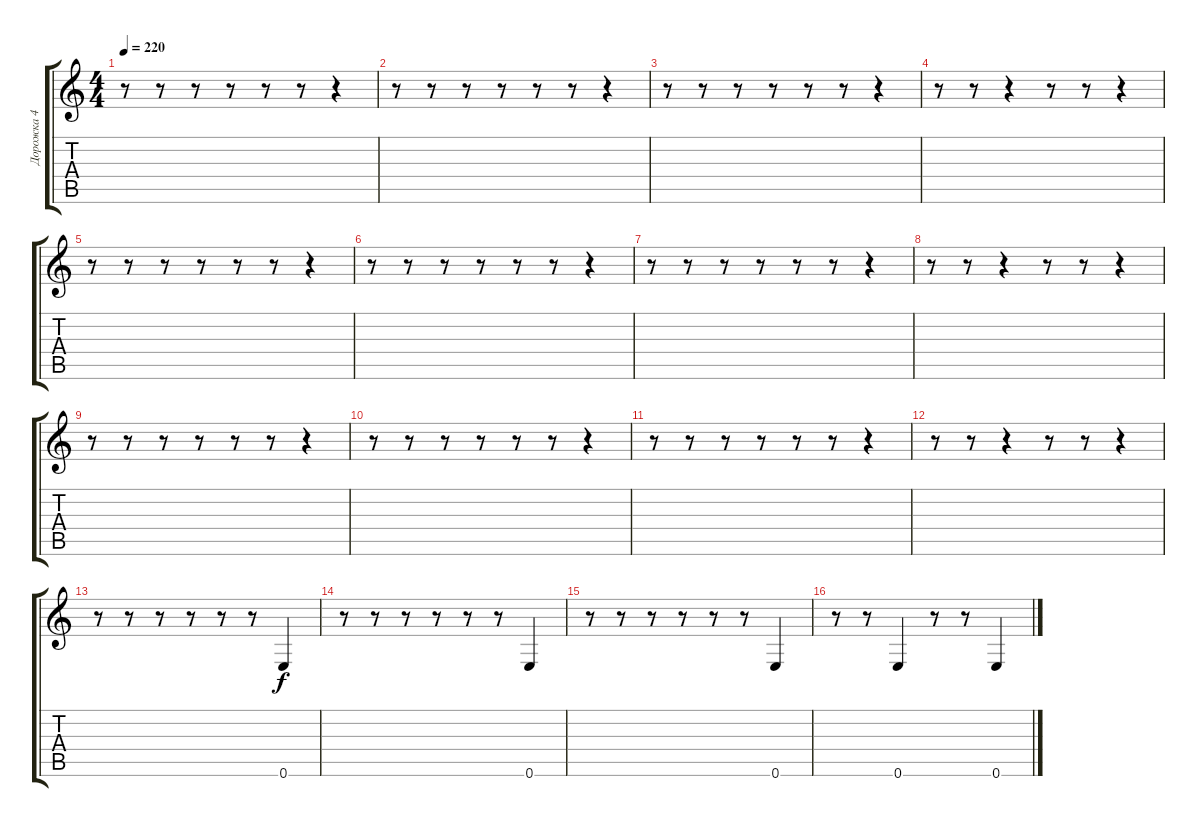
\track ("Дорожка 4" "Дорожка 4") {instrument electricbassfinger}
\staff {score tabs}
\tuning (E4 B3 G3 D3 A2 E2) {hide}
\ts (4 4)
\tempo 220
\clef g2
\ks c
r.8{dy f} r.8 r.8 r.8 r.8 r.8 r.4 |
r.8 r.8 r.8 r.8 r.8 r.8 r.4 |
r.8 r.8 r.8 r.8 r.8 r.8 r.4 |
r.8 r.8 r.4 r.8 r.8 r.4 |
r.8 r.8 r.8 r.8 r.8 r.8 r.4 |
r.8 r.8 r.8 r.8 r.8 r.8 r.4 |
r.8 r.8 r.8 r.8 r.8 r.8 r.4 |
r.8 r.8 r.4 r.8 r.8 r.4 |
r.8 r.8 r.8 r.8 r.8 r.8 r.4 |
r.8 r.8 r.8 r.8 r.8 r.8 r.4 |
r.8 r.8 r.8 r.8 r.8 r.8 r.4 |
r.8 r.8 r.4 r.8 r.8 r.4 |
r.8 r.8 r.8 r.8 r.8 r.8 0.6.4 |
r.8 r.8 r.8 r.8 r.8 r.8 0.6.4 |
r.8 r.8 r.8 r.8 r.8 r.8 0.6.4 |
r.8 r.8 0.6.4 r.8 r.8 0.6.4
